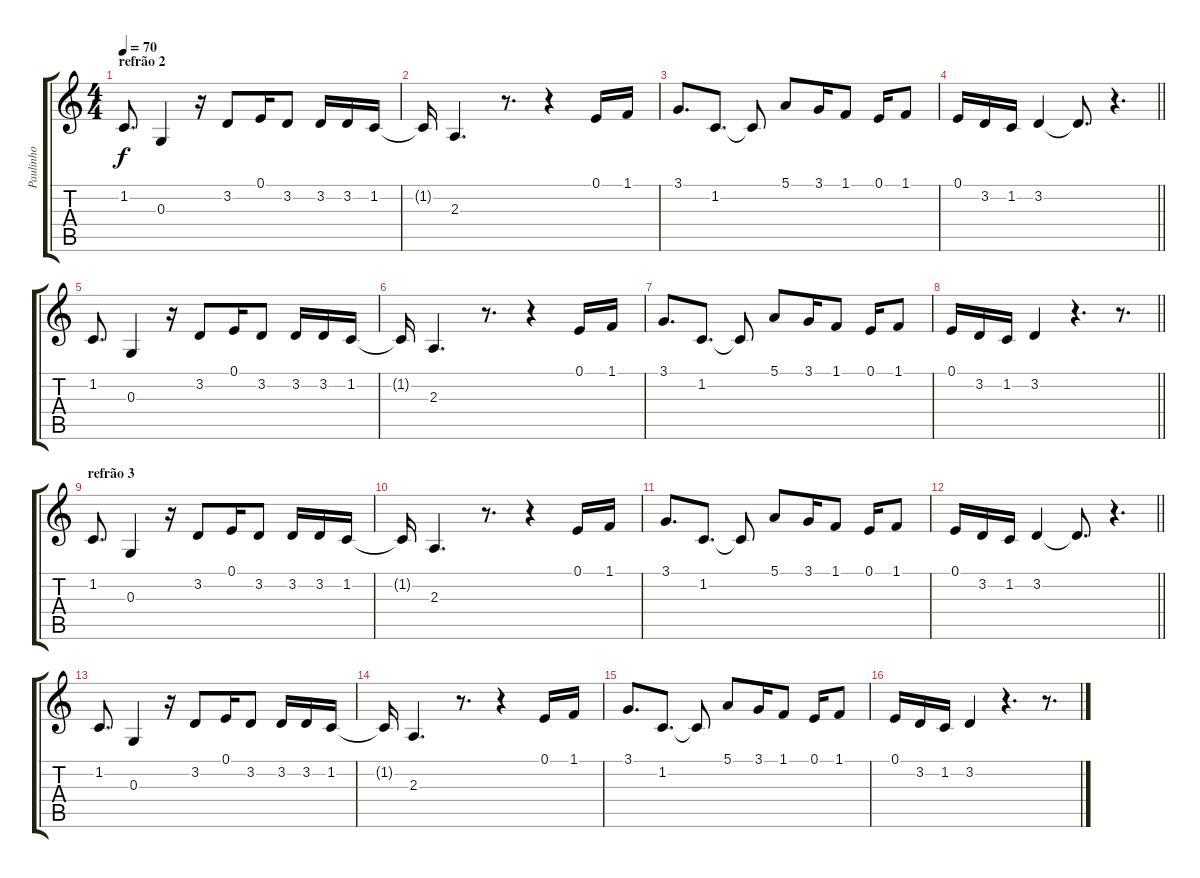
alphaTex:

\track ("Paulinho" "Paulinho") {instrument violin}
\staff {score tabs}
\tuning (E4 B3 G3 D3 A2 E2) {hide}
\ts (4 4)
\section ("" "refrão 2")
\tempo 70
\clef g2
\ks c
1.2.8{d dy f} 0.3.4 r.16 3.2.8 0.1.16 3.2.8 3.2.16 3.2.16 1.2.16 |
1.2{t}.16 2.3.4{d} r.8{d} r.4 0.1.16 1.1.16 |
3.1.8{d} 1.2.8{d} 1.2{t}.8 5.1.8 3.1.16 1.1.8 0.1.16 1.1.8 |
\barLineRight lightlight
0.1.16 3.2.16 1.2.16 3.2.4 3.2{t}.8{d} r.4{d} |
1.2.8{d} 0.3.4 r.16 3.2.8 0.1.16 3.2.8 3.2.16 3.2.16 1.2.16 |
1.2{t}.16 2.3.4{d} r.8{d} r.4 0.1.16 1.1.16 |
3.1.8{d} 1.2.8{d} 1.2{t}.8 5.1.8 3.1.16 1.1.8 0.1.16 1.1.8 |
\barLineRight lightlight
0.1.16 3.2.16 1.2.16 3.2.4 r.4{d} r.8{d} |
\section ("" "refrão 3")
1.2.8{d} 0.3.4 r.16 3.2.8 0.1.16 3.2.8 3.2.16 3.2.16 1.2.16 |
1.2{t}.16 2.3.4{d} r.8{d} r.4 0.1.16 1.1.16 |
3.1.8{d} 1.2.8{d} 1.2{t}.8 5.1.8 3.1.16 1.1.8 0.1.16 1.1.8 |
\barLineRight lightlight
0.1.16 3.2.16 1.2.16 3.2.4 3.2{t}.8{d} r.4{d} |
1.2.8{d} 0.3.4 r.16 3.2.8 0.1.16 3.2.8 3.2.16 3.2.16 1.2.16 |
1.2{t}.16 2.3.4{d} r.8{d} r.4 0.1.16 1.1.16 |
3.1.8{d} 1.2.8{d} 1.2{t}.8 5.1.8 3.1.16 1.1.8 0.1.16 1.1.8 |
0.1.16 3.2.16 1.2.16 3.2.4 r.4{d} r.8{d}
